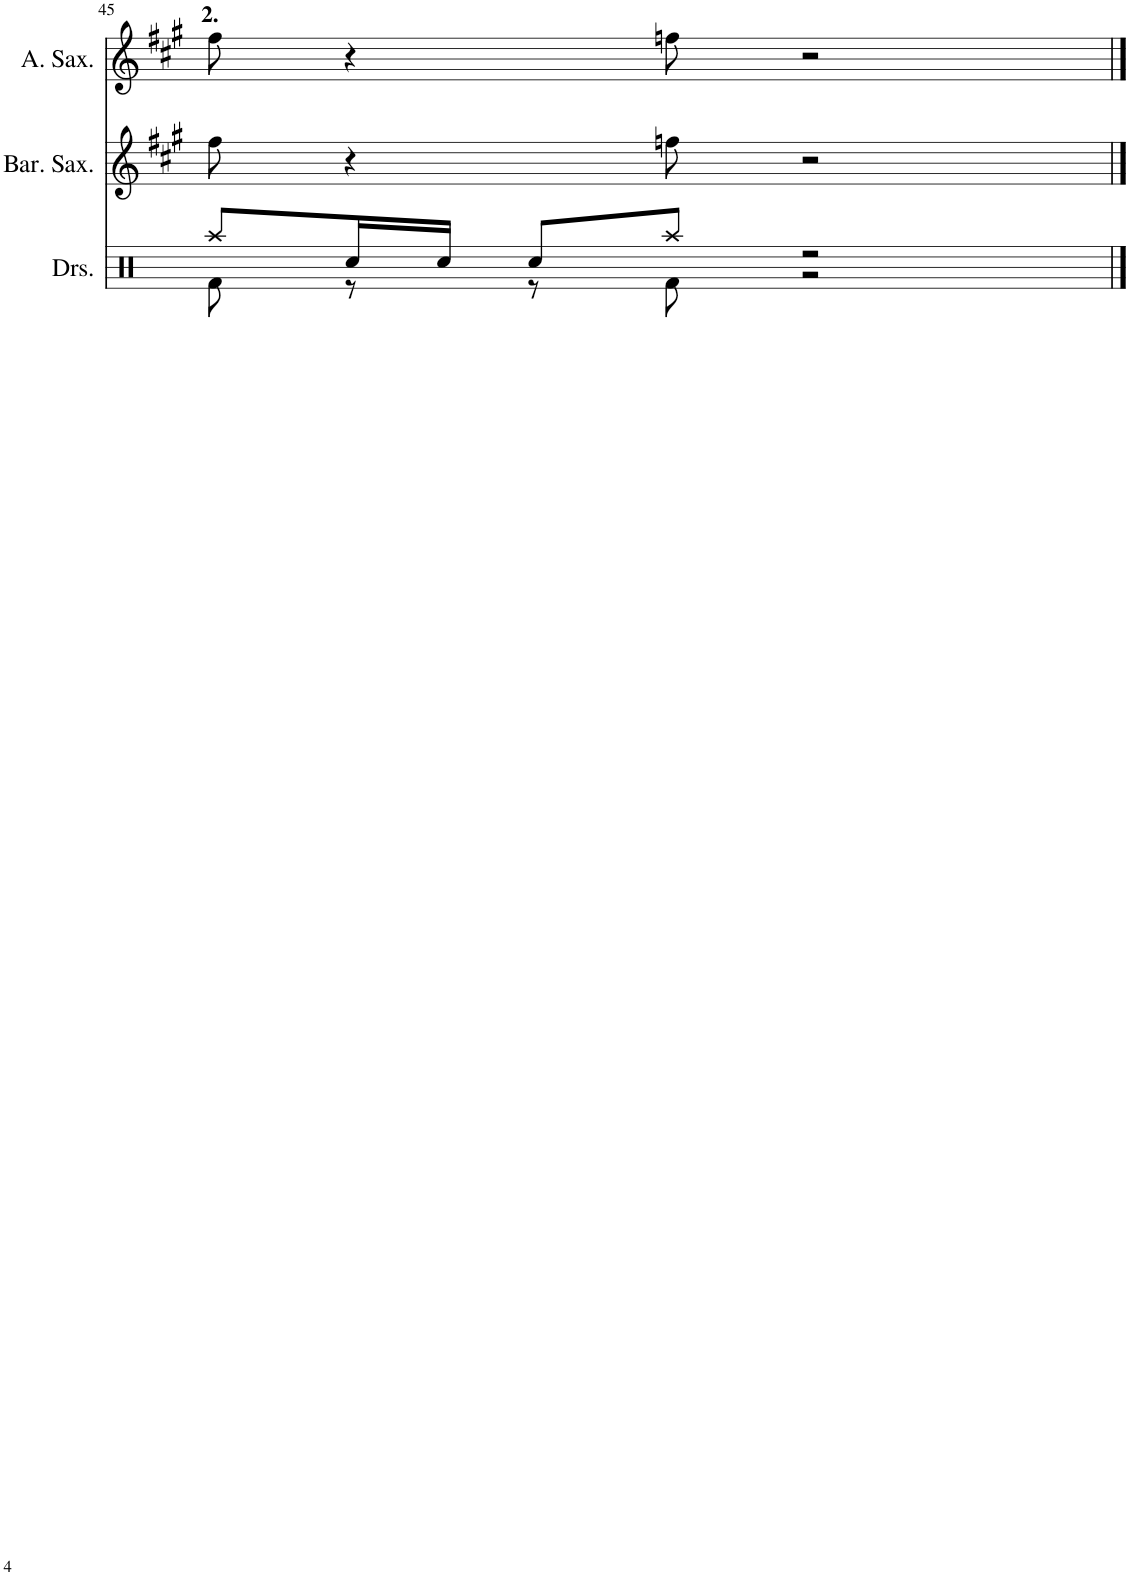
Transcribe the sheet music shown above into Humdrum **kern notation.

**kern	**kern	**kern
*part3	*part2	*part1
*staff3	*staff2	*staff1
*I"Drumset	*I"Baritone Saxophone	*I"Alto Saxophone
*I'Drs.	*I'Bar. Sax.	*I'A. Sax.
!!LO:PB:g=z
*clefX	*clefG2	*clefG2
*	*Trd12c21	*Trd5c9
*k[]	*k[f#c#g#]	*k[f#c#g#]
*M4/4	*M4/4	*M4/4
=45	=45	=45
*^	*	*
8Raa/L	8Rf\	8ff#\	8ff#\
16Rcc/L	8r	4r	4r
16Rcc/JJ	.	.	.
8Rcc/L	8r	.	.
8Raa/J	8Rf\	8ffn\	8ffn\
2r	2r	2r	2r
*v	*v	*	*
==	==	==
*-	*-	*-
